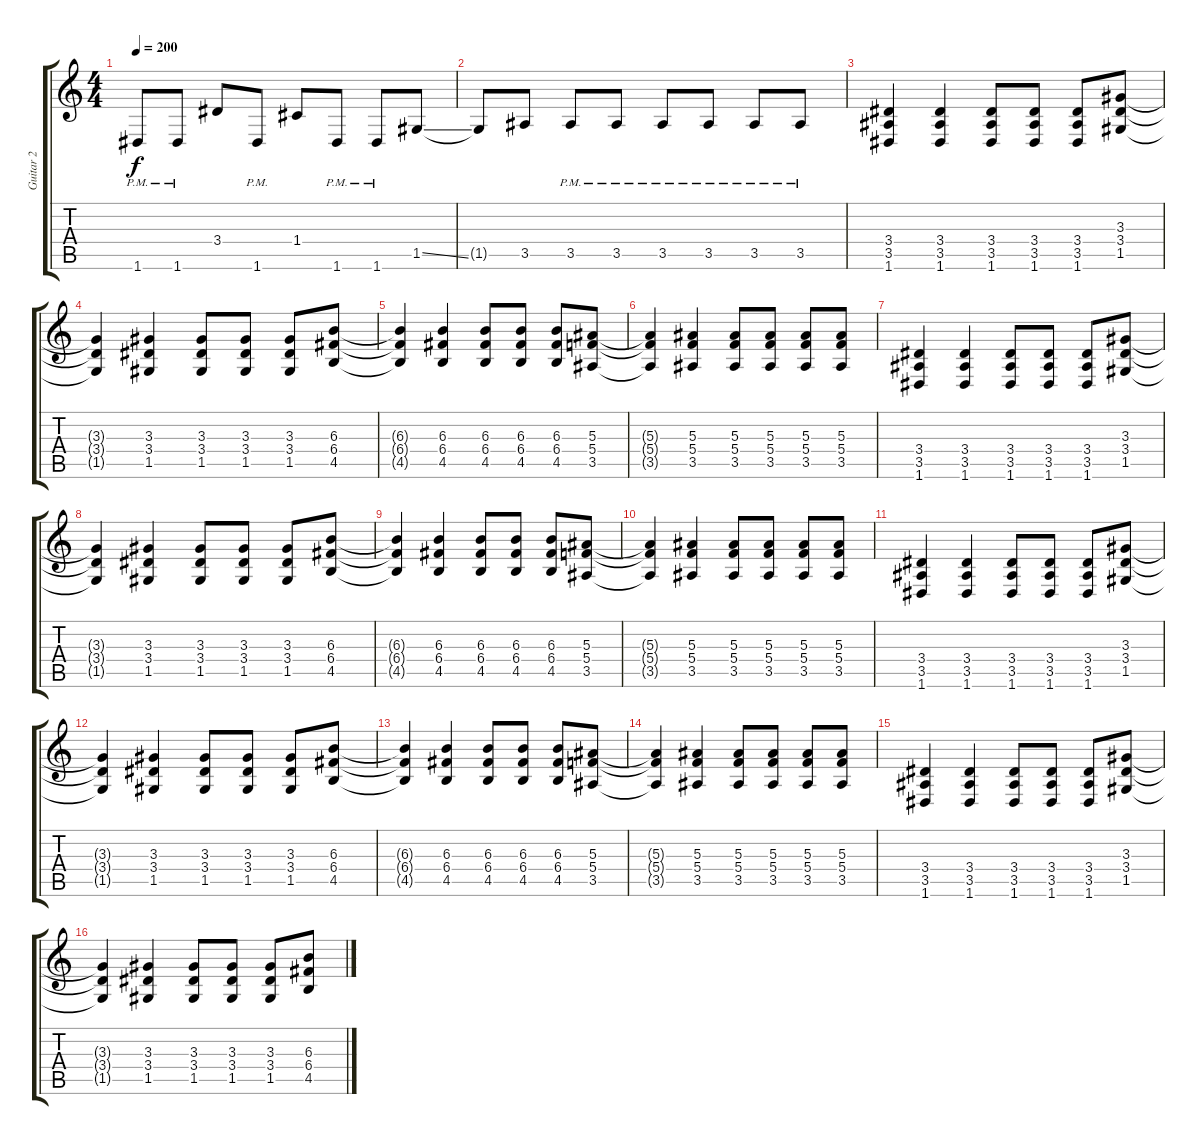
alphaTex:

\track ("Guitar 2" "Guitar 2") {instrument overdrivenguitar}
\staff {score tabs}
\tuning (D4 A3 F3 C3 G2 D2) {hide}
\ts (4 4)
\tempo 200
\clef g2
\ks c
1.6{pm}.8{dy f} 1.6{pm}.8 3.4.8 1.6{pm}.8 1.4.8 1.6{pm}.8 1.6{pm}.8 1.5{ss}.8 |
1.5{t}.8 3.5.8 3.5{pm}.8 3.5{pm}.8 3.5{pm}.8 3.5{pm}.8 3.5{pm}.8 3.5{pm}.8 |
(3.4 3.5 1.6).4 (3.4 3.5 1.6).4 (3.4 3.5 1.6).8 (3.4 3.5 1.6).8 (3.4 3.5 1.6).8 (3.3 3.4 1.5).8 |
(3.3{t} 3.4{t} 1.5{t}).4 (3.3 3.4 1.5).4 (3.3 3.4 1.5).8 (3.3 3.4 1.5).8 (3.3 3.4 1.5).8 (6.3 6.4 4.5).8 |
(6.3{t} 6.4{t} 4.5{t}).4 (6.3 6.4 4.5).4 (6.3 6.4 4.5).8 (6.3 6.4 4.5).8 (6.3 6.4 4.5).8 (5.3 5.4 3.5).8 |
(5.3{t} 5.4{t} 3.5{t}).4 (5.3 5.4 3.5).4 (5.3 5.4 3.5).8 (5.3 5.4 3.5).8 (5.3 5.4 3.5).8 (5.3 5.4 3.5).8 |
(3.4 3.5 1.6).4 (3.4 3.5 1.6).4 (3.4 3.5 1.6).8 (3.4 3.5 1.6).8 (3.4 3.5 1.6).8 (3.3 3.4 1.5).8 |
(3.3{t} 3.4{t} 1.5{t}).4 (3.3 3.4 1.5).4 (3.3 3.4 1.5).8 (3.3 3.4 1.5).8 (3.3 3.4 1.5).8 (6.3 6.4 4.5).8 |
(6.3{t} 6.4{t} 4.5{t}).4 (6.3 6.4 4.5).4 (6.3 6.4 4.5).8 (6.3 6.4 4.5).8 (6.3 6.4 4.5).8 (5.3 5.4 3.5).8 |
(5.3{t} 5.4{t} 3.5{t}).4 (5.3 5.4 3.5).4 (5.3 5.4 3.5).8 (5.3 5.4 3.5).8 (5.3 5.4 3.5).8 (5.3 5.4 3.5).8 |
(3.4 3.5 1.6).4 (3.4 3.5 1.6).4 (3.4 3.5 1.6).8 (3.4 3.5 1.6).8 (3.4 3.5 1.6).8 (3.3 3.4 1.5).8 |
(3.3{t} 3.4{t} 1.5{t}).4 (3.3 3.4 1.5).4 (3.3 3.4 1.5).8 (3.3 3.4 1.5).8 (3.3 3.4 1.5).8 (6.3 6.4 4.5).8 |
(6.3{t} 6.4{t} 4.5{t}).4 (6.3 6.4 4.5).4 (6.3 6.4 4.5).8 (6.3 6.4 4.5).8 (6.3 6.4 4.5).8 (5.3 5.4 3.5).8 |
(5.3{t} 5.4{t} 3.5{t}).4 (5.3 5.4 3.5).4 (5.3 5.4 3.5).8 (5.3 5.4 3.5).8 (5.3 5.4 3.5).8 (5.3 5.4 3.5).8 |
(3.4 3.5 1.6).4 (3.4 3.5 1.6).4 (3.4 3.5 1.6).8 (3.4 3.5 1.6).8 (3.4 3.5 1.6).8 (3.3 3.4 1.5).8 |
(3.3{t} 3.4{t} 1.5{t}).4 (3.3 3.4 1.5).4 (3.3 3.4 1.5).8 (3.3 3.4 1.5).8 (3.3 3.4 1.5).8 (6.3 6.4 4.5).8
